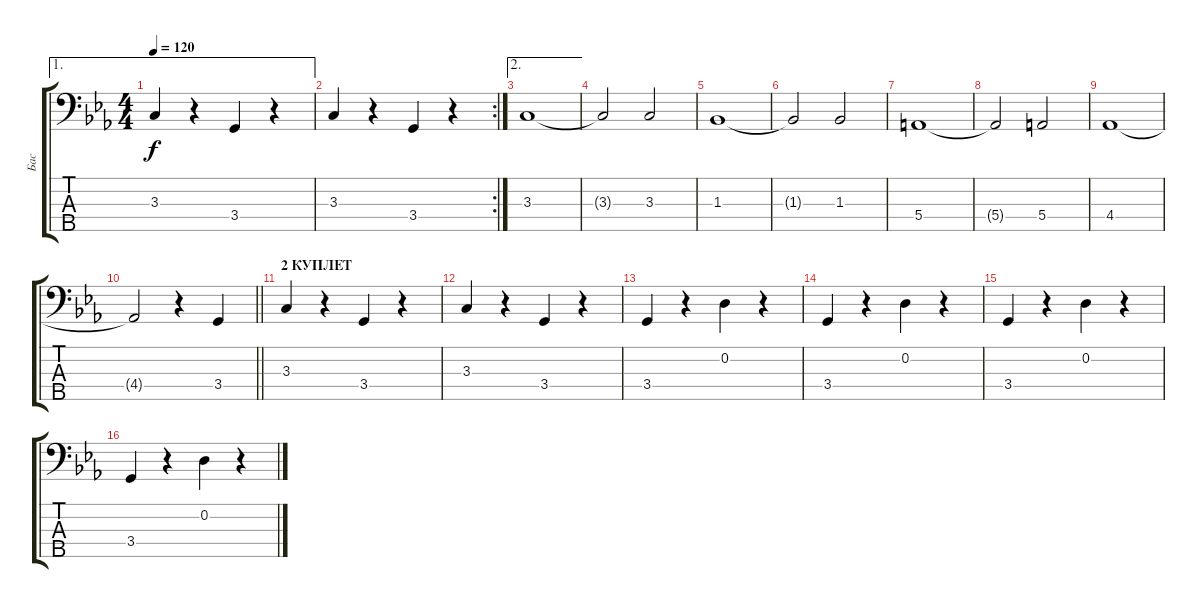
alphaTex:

\track ("Бас" "Бас") {instrument acousticguitarsteel}
\staff {score tabs}
\tuning (G2 D2 A1 E1 B0) {hide}
\ae 1
\ts (4 4)
\tempo 120
\clef f4
\ks cminor
3.3.4{dy f} r.4 3.4.4 r.4 |
\rc 2
3.3.4 r.4 3.4.4 r.4 |
\ae 2
3.3.1 |
3.3{t}.2 3.3.2 |
1.3.1 |
1.3{t}.2 1.3.2 |
5.4.1 |
5.4{t}.2 5.4.2 |
4.4.1 |
\barLineRight lightlight
4.4{t}.2 r.4 3.4.4 |
\section ("" "2 КУПЛЕТ")
3.3.4 r.4 3.4.4 r.4 |
3.3.4 r.4 3.4.4 r.4 |
3.4.4 r.4 0.2.4 r.4 |
3.4.4 r.4 0.2.4 r.4 |
3.4.4 r.4 0.2.4 r.4 |
3.4.4 r.4 0.2.4 r.4
